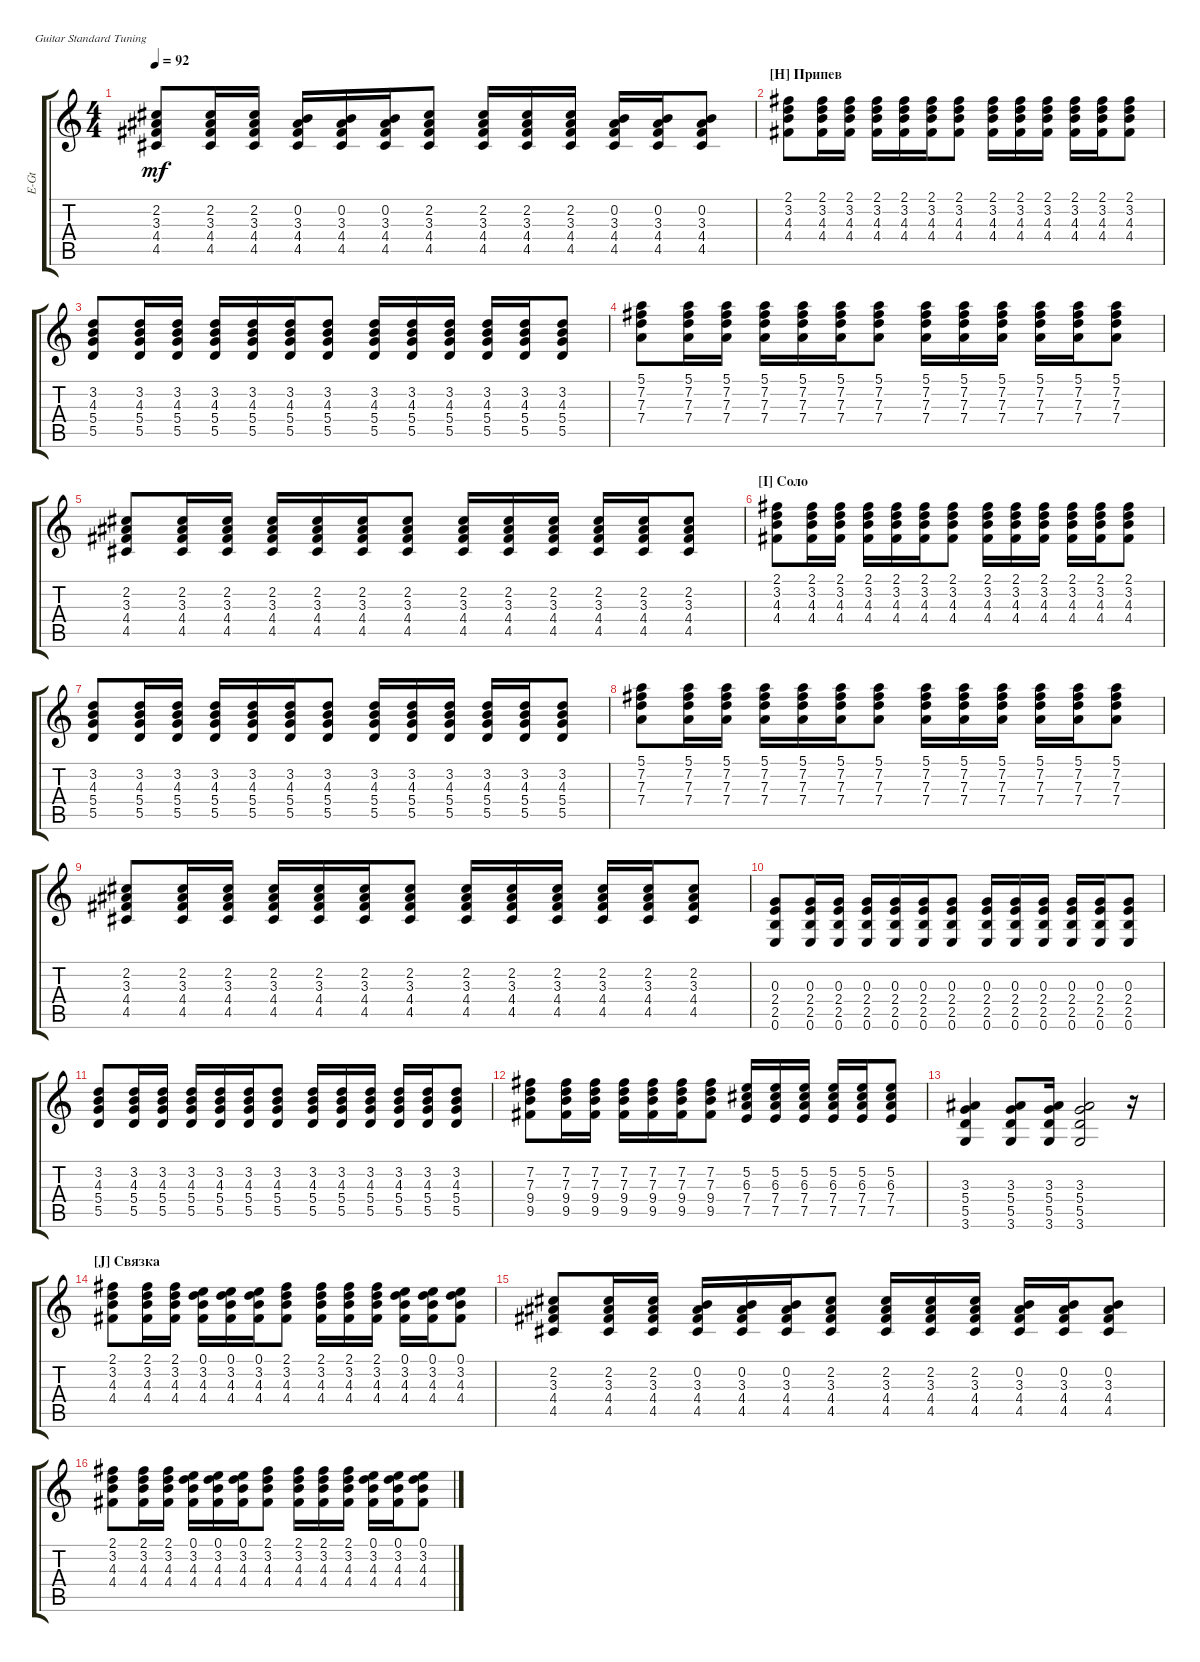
\track ("Electric Guitar" "E-Gt") {instrument electricguitarclean}
\staff {score tabs}
\tuning (E4 B3 G3 D3 A2 E2)
\ts (4 4)
\tempo 92
\clef g2
\ks c
(4.5 4.4 3.3 2.2).8{dy mf} (4.5 4.4 3.3 2.2).16 (4.5 4.4 3.3 2.2).16 (4.5 4.4 3.3 0.2).16 (4.5 4.4 3.3 0.2).16 (4.5 4.4 3.3 0.2).16 (4.5 4.4 3.3 2.2).8 (4.5 4.4 3.3 2.2).16 (4.5 4.4 3.3 2.2).16 (4.5 4.4 3.3 2.2).16 (4.5 4.4 3.3 0.2).16 (4.5 4.4 3.3 0.2).16 (4.5 4.4 3.3 0.2).8 |
\section ("H" "Припев")
(4.4 4.3 3.2 2.1).8 (4.4 4.3 3.2 2.1).16 (4.4 4.3 3.2 2.1).16 (4.4 4.3 3.2 2.1).16 (4.4 4.3 3.2 2.1).16 (4.4 4.3 3.2 2.1).16 (4.4 4.3 3.2 2.1).8 (4.4 4.3 3.2 2.1).16 (4.4 4.3 3.2 2.1).16 (4.4 4.3 3.2 2.1).16 (4.4 4.3 3.2 2.1).16 (4.4 4.3 3.2 2.1).16 (4.4 4.3 3.2 2.1).8 |
(5.5 5.4 4.3 3.2).8 (5.5 5.4 4.3 3.2).16 (5.5 5.4 4.3 3.2).16 (5.5 5.4 4.3 3.2).16 (5.5 5.4 4.3 3.2).16 (5.5 5.4 4.3 3.2).16 (5.5 5.4 4.3 3.2).8 (5.5 5.4 4.3 3.2).16 (5.5 5.4 4.3 3.2).16 (5.5 5.4 4.3 3.2).16 (5.5 5.4 4.3 3.2).16 (5.5 5.4 4.3 3.2).16 (5.5 5.4 4.3 3.2).8 |
(7.4 7.3 7.2 5.1).8 (7.4 7.3 7.2 5.1).16 (7.4 7.3 7.2 5.1).16 (7.4 7.3 7.2 5.1).16 (7.4 7.3 7.2 5.1).16 (7.4 7.3 7.2 5.1).16 (7.4 7.3 7.2 5.1).8 (7.4 7.3 7.2 5.1).16 (7.4 7.3 7.2 5.1).16 (7.4 7.3 7.2 5.1).16 (7.4 7.3 7.2 5.1).16 (7.4 7.3 7.2 5.1).16 (7.4 7.3 7.2 5.1).8 |
(4.5 4.4 3.3 2.2).8 (4.5 4.4 3.3 2.2).16 (4.5 4.4 3.3 2.2).16 (4.5 4.4 3.3 2.2).16 (4.5 4.4 3.3 2.2).16 (4.5 4.4 3.3 2.2).16 (4.5 4.4 3.3 2.2).8 (4.5 4.4 3.3 2.2).16 (4.5 4.4 3.3 2.2).16 (4.5 4.4 3.3 2.2).16 (4.5 4.4 3.3 2.2).16 (4.5 4.4 3.3 2.2).16 (4.5 4.4 3.3 2.2).8 |
\section ("I" "Соло")
(4.4 4.3 3.2 2.1).8 (4.4 4.3 3.2 2.1).16 (4.4 4.3 3.2 2.1).16 (4.4 4.3 3.2 2.1).16 (4.4 4.3 3.2 2.1).16 (4.4 4.3 3.2 2.1).16 (4.4 4.3 3.2 2.1).8 (4.4 4.3 3.2 2.1).16 (4.4 4.3 3.2 2.1).16 (4.4 4.3 3.2 2.1).16 (4.4 4.3 3.2 2.1).16 (4.4 4.3 3.2 2.1).16 (4.4 4.3 3.2 2.1).8 |
(5.5 5.4 4.3 3.2).8 (5.5 5.4 4.3 3.2).16 (5.5 5.4 4.3 3.2).16 (5.5 5.4 4.3 3.2).16 (5.5 5.4 4.3 3.2).16 (5.5 5.4 4.3 3.2).16 (5.5 5.4 4.3 3.2).8 (5.5 5.4 4.3 3.2).16 (5.5 5.4 4.3 3.2).16 (5.5 5.4 4.3 3.2).16 (5.5 5.4 4.3 3.2).16 (5.5 5.4 4.3 3.2).16 (5.5 5.4 4.3 3.2).8 |
(7.4 7.3 7.2 5.1).8 (7.4 7.3 7.2 5.1).16 (7.4 7.3 7.2 5.1).16 (7.4 7.3 7.2 5.1).16 (7.4 7.3 7.2 5.1).16 (7.4 7.3 7.2 5.1).16 (7.4 7.3 7.2 5.1).8 (7.4 7.3 7.2 5.1).16 (7.4 7.3 7.2 5.1).16 (7.4 7.3 7.2 5.1).16 (7.4 7.3 7.2 5.1).16 (7.4 7.3 7.2 5.1).16 (7.4 7.3 7.2 5.1).8 |
(4.5 4.4 3.3 2.2).8 (4.5 4.4 3.3 2.2).16 (4.5 4.4 3.3 2.2).16 (4.5 4.4 3.3 2.2).16 (4.5 4.4 3.3 2.2).16 (4.5 4.4 3.3 2.2).16 (4.5 4.4 3.3 2.2).8 (4.5 4.4 3.3 2.2).16 (4.5 4.4 3.3 2.2).16 (4.5 4.4 3.3 2.2).16 (4.5 4.4 3.3 2.2).16 (4.5 4.4 3.3 2.2).16 (4.5 4.4 3.3 2.2).8 |
(2.5 2.4 0.3 0.6).8 (2.5 2.4 0.3 0.6).16 (2.5 2.4 0.3 0.6).16 (2.5 2.4 0.3 0.6).16 (2.5 2.4 0.3 0.6).16 (2.5 2.4 0.3 0.6).16 (2.5 2.4 0.3 0.6).8 (2.5 2.4 0.3 0.6).16 (2.5 2.4 0.3 0.6).16 (2.5 2.4 0.3 0.6).16 (2.5 2.4 0.3 0.6).16 (2.5 2.4 0.3 0.6).16 (2.5 2.4 0.3 0.6).8 |
(5.5 5.4 4.3 3.2).8 (5.5 5.4 4.3 3.2).16 (5.5 5.4 4.3 3.2).16 (5.5 5.4 4.3 3.2).16 (5.5 5.4 4.3 3.2).16 (5.5 5.4 4.3 3.2).16 (5.5 5.4 4.3 3.2).8 (5.5 5.4 4.3 3.2).16 (5.5 5.4 4.3 3.2).16 (5.5 5.4 4.3 3.2).16 (5.5 5.4 4.3 3.2).16 (5.5 5.4 4.3 3.2).16 (5.5 5.4 4.3 3.2).8 |
(9.5 9.4 7.3 7.2).8 (9.5 9.4 7.3 7.2).16 (9.5 9.4 7.3 7.2).16 (9.5 9.4 7.3 7.2).16 (9.5 9.4 7.3 7.2).16 (9.5 9.4 7.3 7.2).16 (9.5 9.4 7.3 7.2).8 (7.5 7.4 6.3 5.2).16 (7.5 7.4 6.3 5.2).16 (7.5 7.4 6.3 5.2).16 (7.5 7.4 6.3 5.2).16 (7.5 7.4 6.3 5.2).16 (7.5 7.4 6.3 5.2).8 |
(3.6 5.5 5.4 3.3).4 (3.6 5.4 5.5 3.3).8 (3.6 5.5 5.4 3.3).16 (3.6 5.4 5.5 3.3).2 r.16 |
\section ("J" "Связка")
(4.4 4.3 3.2 2.1).8 (4.4 4.3 3.2 2.1).16 (4.4 4.3 3.2 2.1).16 (4.4 4.3 3.2 0.1).16 (4.4 4.3 3.2 0.1).16 (4.4 4.3 3.2 0.1).16 (4.4 4.3 3.2 2.1).8 (4.4 4.3 3.2 2.1).16 (4.4 4.3 3.2 2.1).16 (4.4 4.3 3.2 2.1).16 (4.4 4.3 3.2 0.1).16 (4.4 4.3 3.2 0.1).16 (4.4 4.3 3.2 0.1).8 |
(4.5 4.4 3.3 2.2).8 (4.5 4.4 3.3 2.2).16 (4.5 4.4 3.3 2.2).16 (4.5 4.4 3.3 0.2).16 (4.5 4.4 3.3 0.2).16 (4.5 4.4 3.3 0.2).16 (4.5 4.4 3.3 2.2).8 (4.5 4.4 3.3 2.2).16 (4.5 4.4 3.3 2.2).16 (4.5 4.4 3.3 2.2).16 (4.5 4.4 3.3 0.2).16 (4.5 4.4 3.3 0.2).16 (4.5 4.4 3.3 0.2).8 |
(4.4 4.3 3.2 2.1).8 (4.4 4.3 3.2 2.1).16 (4.4 4.3 3.2 2.1).16 (4.4 4.3 3.2 0.1).16 (4.4 4.3 3.2 0.1).16 (4.4 4.3 3.2 0.1).16 (4.4 4.3 3.2 2.1).8 (4.4 4.3 3.2 2.1).16 (4.4 4.3 3.2 2.1).16 (4.4 4.3 3.2 2.1).16 (4.4 4.3 3.2 0.1).16 (4.4 4.3 3.2 0.1).16 (4.4 4.3 3.2 0.1).8
